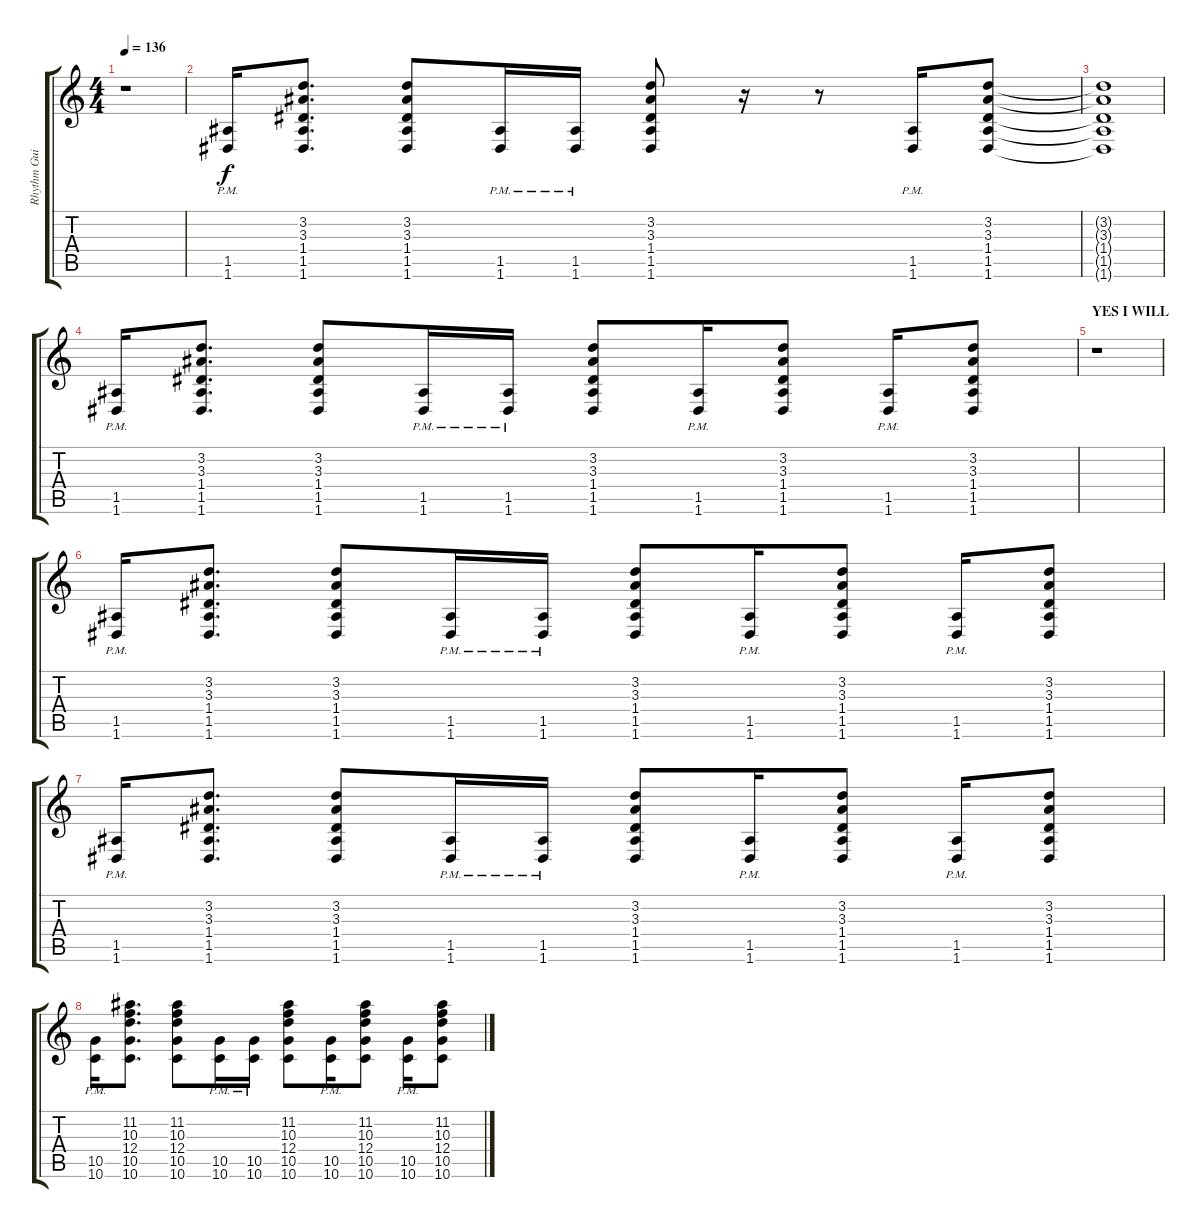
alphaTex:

\track ("Rhythm Guitar 2" "Rhythm Gui") {instrument distortionguitar}
\staff {score tabs}
\tuning (E4 B3 G3 D3 A2 D2) {hide}
\ts (4 4)
\tempo 136
\clef g2
\ks c
r.1{dy f instrument distortionguitar} |
(1.5{pm} 1.6{pm}).16 (3.2 3.3 1.4 1.5 1.6).8{d} (3.2 3.3 1.4 1.5 1.6).8 (1.5{pm} 1.6{pm}).16 (1.5{pm} 1.6{pm}).16 (3.2 3.3 1.4 1.5 1.6).8 r.16 r.8 (1.5{pm} 1.6{pm}).16 (3.2 3.3 1.4 1.5 1.6).8 |
(3.2{t} 3.3{t} 1.4{t} 1.5{t} 1.6{t}).1 |
(1.5{pm} 1.6{pm}).16 (3.2 3.3 1.4 1.5 1.6).8{d} (3.2 3.3 1.4 1.5 1.6).8 (1.5{pm} 1.6{pm}).16 (1.5{pm} 1.6{pm}).16 (3.2 3.3 1.4 1.5 1.6).8 (1.5{pm} 1.6{pm}).16 (3.2 3.3 1.4 1.5 1.6).8 (1.5{pm} 1.6{pm}).16 (3.2 3.3 1.4 1.5 1.6).8 |
\section ("" "YES I WILL")
r.1 |
(1.5{pm} 1.6{pm}).16 (3.2 3.3 1.4 1.5 1.6).8{d} (3.2 3.3 1.4 1.5 1.6).8 (1.5{pm} 1.6{pm}).16 (1.5{pm} 1.6{pm}).16 (3.2 3.3 1.4 1.5 1.6).8 (1.5{pm} 1.6{pm}).16 (3.2 3.3 1.4 1.5 1.6).8 (1.5{pm} 1.6{pm}).16 (3.2 3.3 1.4 1.5 1.6).8 |
(1.5{pm} 1.6{pm}).16 (3.2 3.3 1.4 1.5 1.6).8{d} (3.2 3.3 1.4 1.5 1.6).8 (1.5{pm} 1.6{pm}).16 (1.5{pm} 1.6{pm}).16 (3.2 3.3 1.4 1.5 1.6).8 (1.5{pm} 1.6{pm}).16 (3.2 3.3 1.4 1.5 1.6).8 (1.5{pm} 1.6{pm}).16 (3.2 3.3 1.4 1.5 1.6).8 |
(10.5{pm} 10.6{pm}).16 (11.2 10.3 12.4 10.5 10.6).8{d} (11.2 10.3 12.4 10.5 10.6).8 (10.5{pm} 10.6{pm}).16 (10.5{pm} 10.6{pm}).16 (11.2 10.3 12.4 10.5 10.6).8 (10.5{pm} 10.6{pm}).16 (11.2 10.3 12.4 10.5 10.6).8 (10.5{pm} 10.6{pm}).16 (11.2 10.3 12.4 10.5 10.6).8
